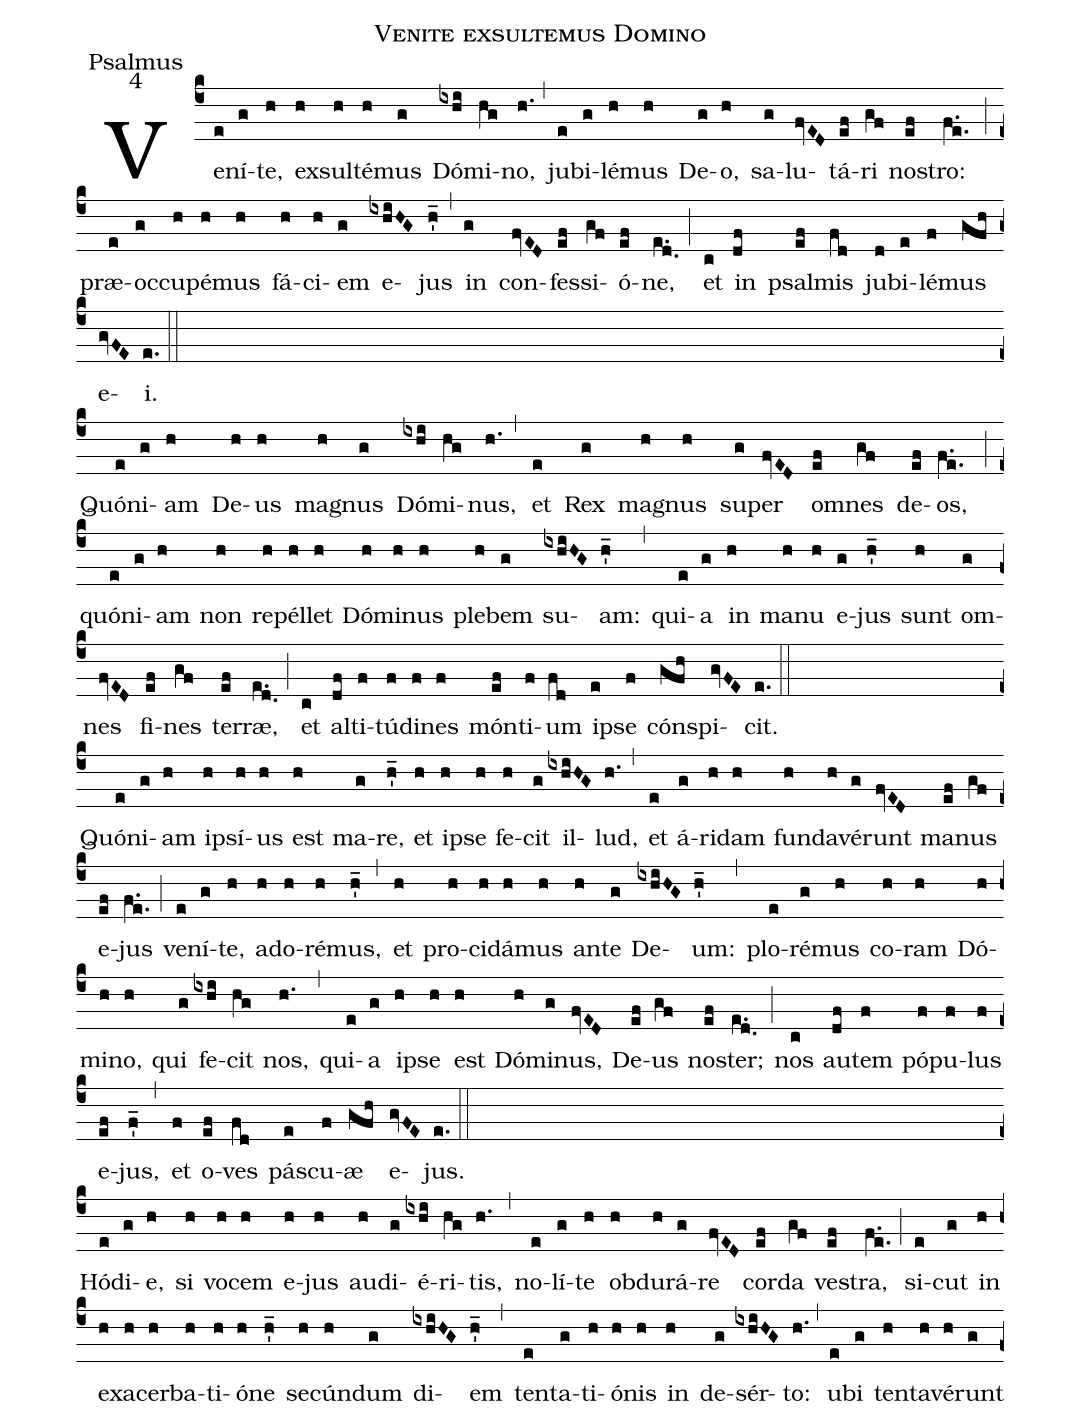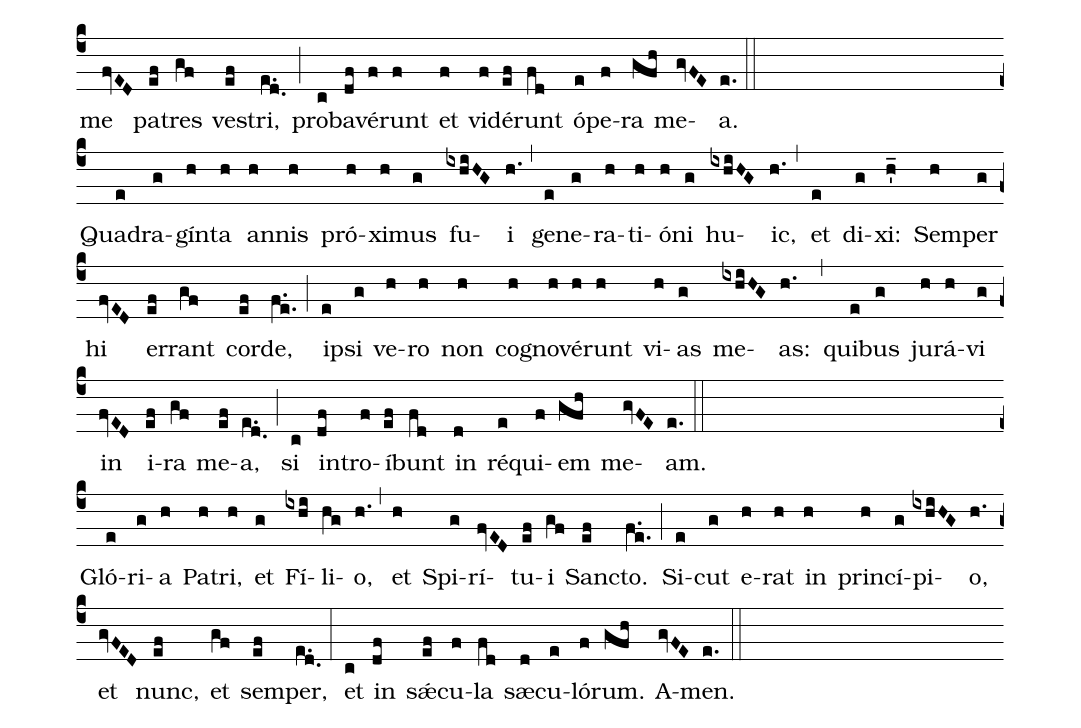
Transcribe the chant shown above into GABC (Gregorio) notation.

name:Venite exsultemus Domino;
office-part:Psalmus;
mode:4;
%%
(c4)Ve(e)ní(g)te,(h) ex(h)sul(h)té(h)mus(g) Dó(ixhi)mi(hg)no,(h.) (,) ju(e)bi(g)lé(h)mus(h) De(g)o,(h) sa(g)lu(fvED)tá(ef)ri(gf) no(ef)stro:(f.e.) (;) præ(e)oc(g)cu(h)pé(h)mus(h) fá(h)ci(h)em(g) e(ixhiHG)jus(h'_) (,) in(g) con(fvED)fes(ef)si(gf)ó(ef)ne,(e.d.) (;) et(c) in(df) psal(ef)mis(fd) ju(d)bi(e)lé(f)mus(gfh) e(gvFE)i.(e.) (::Z)
Quó(e)ni(g)am(h) De(h)us(h) ma(h)gnus(g) Dó(ixhi)mi(hg)nus,(h.) (,) et(e) Rex(g) ma(h)gnus(h) su(g)per(fvED) om(ef)nes(gf) de(ef)os,(f.e.) (;) quó(e)ni(g)am(h) non(h) re(h)pél(h)let(h) Dó(h)mi(h)nus(h) ple(h)bem(g) su(ixhiHG)am:(h'_) (,) qui(e)a(g) in(h) ma(h)nu(h) e(g)jus(h_') sunt(h) om(g)nes(fvED) fi(ef)nes(gf) ter(ef)ræ,(e.d.) (;) et(c) al(df)ti(f)tú(f)di(f)nes(f) món(ef)ti(f)um(fd) i(e)pse(f) cón(gfh)spi(gvFE)cit.(e.) (::Z)
Quó(e)ni(g)am(h) i(h)psí(h)us(h) est(h) ma(g)re,(h'_) et(h) i(h)pse(h) fe(h)cit(g) il(ixhiHG)lud,(h.) (,) et(e) á(g)ri(h)dam(h) fun(h)da(h)vé(g)runt(fvED) ma(ef)nus(gf) e(ef)jus(f.e.) (;) ve(e)ní(g)te,(h) a(h)do(h)ré(h)mus,(h'_) (,) et(h) pro(h)ci(h)dá(h)mus(h) an(h)te(g) De(ixhiHG)um:(h'_) (,) plo(e)ré(g)mus(h) co(h)ram(h) Dó(h)mi(h)no,(h) qui(g) fe(ixhi)cit(hg) nos,(h.) (,) qui(e)a(g) i(h)pse(h) est(h) Dó(h)mi(g)nus,(fvED) De(ef)us(gf) no(ef)ster;(e.d.) (;) nos(c) au(df)tem(f) pó(f)pu(f)lus(f) e(ef)jus,(f'_) (,) et(f) o(ef)ves(fd) pá(e)scu(f)æ(gfh) e(gvFE)jus.(e.) (::Z)
Hó(e)di(g)e,(h) si(h) vo(h)cem(h) e(h)jus(h) au(h)di(g)é(ixhi)ri(hg)tis,(h.) (,) no(e)lí(g)te(h) ob(h)du(h)rá(g)re(fvED) cor(ef)da(gf) ve(ef)stra,(f.e.) (;) si(e)cut(g) in(h) e(h)xa(h)cer(h)ba(h)ti(h)ó(h)ne(h'_) se(h)cún(h)dum(g) di(ixhiHG)em(h'_) (,) ten(e)ta(g)ti(h)ó(h)nis(h) in(h) de(g)sér(ixhiHG)to:(h.) (,) u(e)bi(g) ten(h)ta(h)vé(h)runt(g) me(fvED) pa(ef)tres(gf) ve(ef)stri,(e.d.) (;) pro(c)ba(df)vé(f)runt(f) et(f) vi(f)dé(ef)runt(fd) ó(e)pe(f)ra(gfh) me(gvFE)a.(e.) (::Z)
Qua(e)dra(g)gín(h)ta(h) an(h)nis(h) pró(h)xi(h)mus(g) fu(ixhiHG)i(h.) (,) ge(e)ne(g)ra(h)ti(h)ó(h)ni(g) hu(ixhiHG)ic,(h.) (,) et(e) di(g)xi:(h'_) Sem(h)per(g) hi(fvED) er(ef)rant(gf) cor(ef)de,(f.e.) (;) i(e)psi(g) ve(h)ro(h) non(h) co(h)gno(h)vé(h)runt(h) vi(h)as(g) me(ixhiHG)as:(h.) (,) qui(e)bus(g) ju(h)rá(h)vi(g) in(fvED) i(ef)ra(gf) me(ef)a,(e.d.) (;) si(c) in(df)tro(f)í(ef)bunt(fd) in(d) ré(e)qui(f)em(gfh) me(gvFE)am.(e.) (::Z)
Gló(e)ri(g)a(h) Pa(h)tri,(h) et(g) Fí(ixhi)li(hg)o,(h.) (,) et(h) Spi(g)rí(fvED)tu(ef)i(gf) San(ef)cto.(f.e.) (;) Si(e)cut(g) e(h)rat(h) in(h) prin(h)cí(g)pi(ixhiHG)o,(h.) et(gvFED) nunc,(ef) et(gf) sem(ef)per,(e.d.) (:) et(c) in(df) sǽ(ef)cu(f)la(fd) sæ(d)cu(e)ló(f)rum.(gfh) A(gvFE)men.(e.) (::Z)
